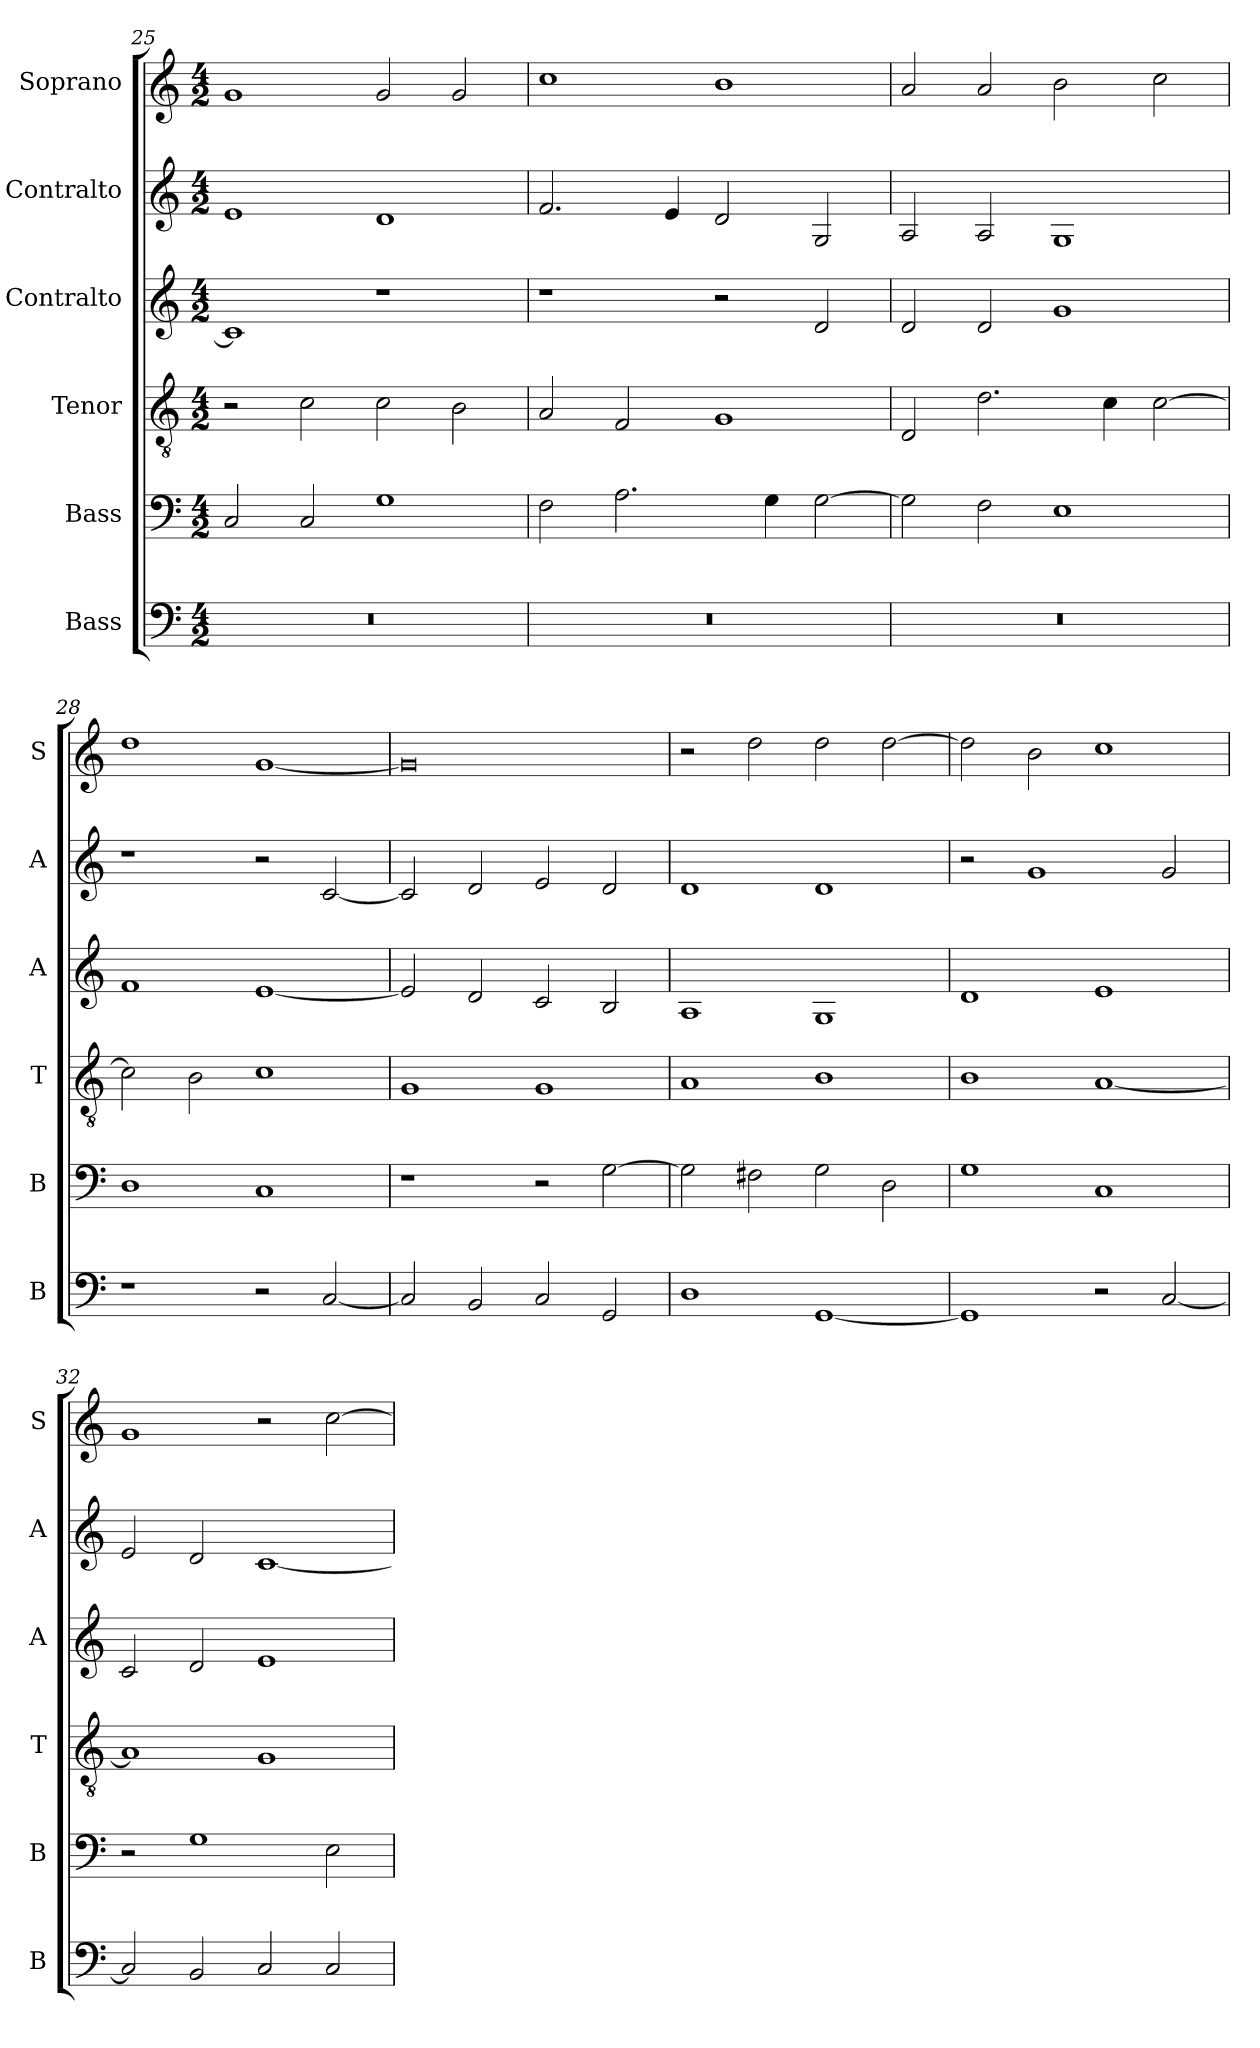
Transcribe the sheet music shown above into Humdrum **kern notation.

**kern	**kern	**kern	**kern	**kern	**kern
*part6	*part5	*part4	*part3	*part2	*part1
*staff6	*staff5	*staff4	*staff3	*staff2	*staff1
*I"Bass	*I"Bass	*I"Tenor	*I"Contralto	*I"Contralto	*I"Soprano
*I'B	*I'B	*I'T	*I'A	*I'A	*I'S
*clefF4	*clefF4	*clefGv2	*clefG2	*clefG2	*clefG2
*k[]	*k[]	*k[]	*k[]	*k[]	*k[]
*G:mix	*G:mix	*G:mix	*G:mix	*G:mix	*G:mix
*M4/2	*M4/2	*M4/2	*M4/2	*M4/2	*M4/2
=25	=25	=25	=25	=25	=25
0r	2C	2r	1c]	1e	1g
.	2C	2c	.	.	.
.	1G	2c	1r	1d	2g
.	.	2B	.	.	2g
=26	=26	=26	=26	=26	=26
0r	2F	2A	1r	2.f	1cc
.	2.A	2F	.	.	.
.	.	.	.	4e	.
.	.	1G	2r	2d	1b
.	4G	.	.	.	.
.	[2G	.	2d	2G	.
=27	=27	=27	=27	=27	=27
0r	2G]	2D	2d	2A	2a
.	2F	2.d	2d	2A	2a
.	1E	.	1g	1G	2b
.	.	4c	.	.	.
.	.	[2c	.	.	2cc
=28	=28	=28	=28	=28	=28
1r	1D	2c]	1f	1r	1dd
.	.	2B	.	.	.
2r	1C	1c	[1e	2r	[1g
[2C	.	.	.	[2c	.
=29	=29	=29	=29	=29	=29
2C]	1r	1G	2e]	2c]	0g]
2BB	.	.	2d	2d	.
2C	2r	1G	2c	2e	.
2GG	[2G	.	2B	2d	.
=30	=30	=30	=30	=30	=30
1D	2G]	1A	1A	1d	2r
.	2F#X	.	.	.	2dd
[1GG	2G	1B	1G	1d	2dd
.	2D	.	.	.	[2dd
=31	=31	=31	=31	=31	=31
1GG]	1G	1B	1d	2r	2dd]
.	.	.	.	1g	2b
2r	1C	[1A	1e	.	1cc
[2C	.	.	.	2g	.
=32	=32	=32	=32	=32	=32
2C]	2r	1A]	2c	2e	1g
2BB	1G	.	2d	2d	.
2C	.	1G	1e	[1c	2r
2C	2E	.	.	.	[2cc
=	=	=	=	=	=
*-	*-	*-	*-	*-	*-
